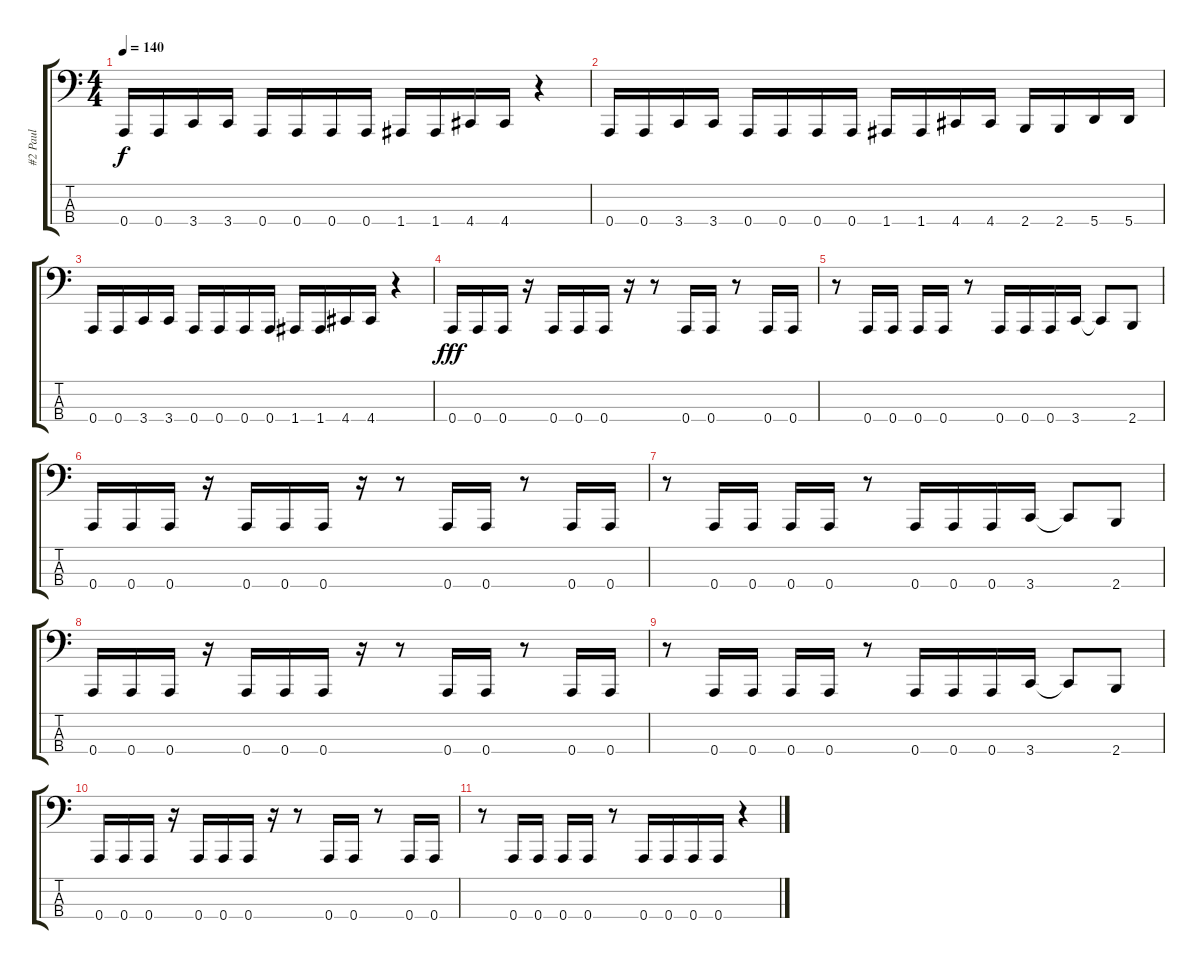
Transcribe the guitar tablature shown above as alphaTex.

\track ("#2 Paul" "#2 Paul") {solo instrument electricbasspick}
\staff {score tabs}
\tuning (D2 A1 E1 A0) {hide}
\ts (4 4)
\tempo 140
\clef f4
\ks c
0.4.16{dy f} 0.4.16 3.4.16 3.4.16 0.4.16 0.4.16 0.4.16 0.4.16 1.4.16 1.4.16 4.4.16 4.4.16 r.4 |
0.4.16 0.4.16 3.4.16 3.4.16 0.4.16 0.4.16 0.4.16 0.4.16 1.4.16 1.4.16 4.4.16 4.4.16 2.4.16 2.4.16 5.4.16 5.4.16 |
0.4.16 0.4.16 3.4.16 3.4.16 0.4.16 0.4.16 0.4.16 0.4.16 1.4.16 1.4.16 4.4.16 4.4.16 r.4 |
0.4.16{dy fff} 0.4.16 0.4.16 r.16 0.4.16 0.4.16 0.4.16 r.16 r.8 0.4.16 0.4.16 r.8 0.4.16 0.4.16 |
r.8 0.4.16 0.4.16 0.4.16 0.4.16 r.8 0.4.16 0.4.16 0.4.16 3.4.16 3.4{t}.8 2.4.8 |
0.4.16 0.4.16 0.4.16 r.16 0.4.16 0.4.16 0.4.16 r.16 r.8 0.4.16 0.4.16 r.8 0.4.16 0.4.16 |
r.8 0.4.16 0.4.16 0.4.16 0.4.16 r.8 0.4.16 0.4.16 0.4.16 3.4.16 3.4{t}.8 2.4.8 |
0.4.16 0.4.16 0.4.16 r.16 0.4.16 0.4.16 0.4.16 r.16 r.8 0.4.16 0.4.16 r.8 0.4.16 0.4.16 |
r.8 0.4.16 0.4.16 0.4.16 0.4.16 r.8 0.4.16 0.4.16 0.4.16 3.4.16 3.4{t}.8 2.4.8 |
0.4.16 0.4.16 0.4.16 r.16 0.4.16 0.4.16 0.4.16 r.16 r.8 0.4.16 0.4.16 r.8 0.4.16 0.4.16 |
r.8 0.4.16 0.4.16 0.4.16 0.4.16 r.8 0.4.16 0.4.16 0.4.16 0.4.16 r.4
